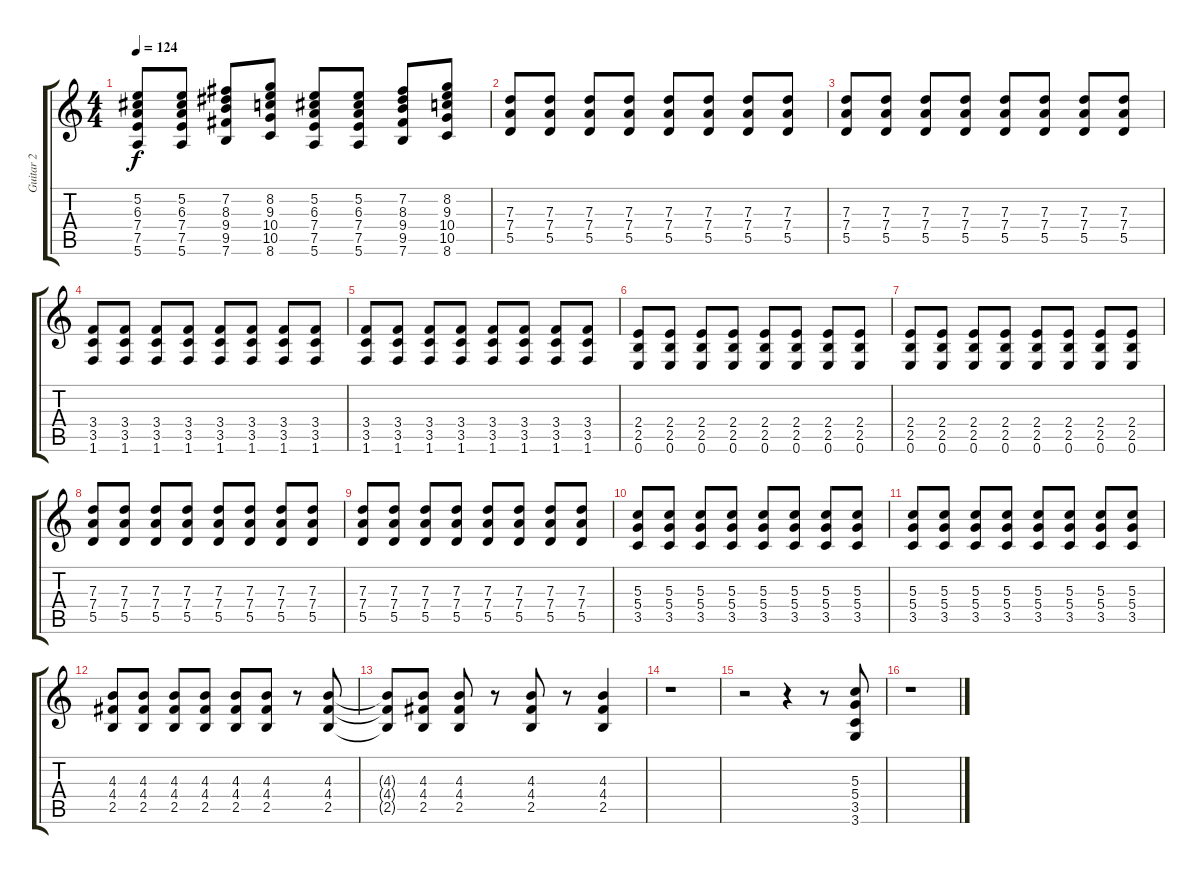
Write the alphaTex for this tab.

\track ("Guitar 2" "Guitar 2") {instrument distortionguitar}
\staff {score tabs}
\tuning (E4 B3 G3 D3 A2 E2) {hide}
\ts (4 4)
\tempo 124
\clef g2
\ks c
(5.2 6.3 7.4 7.5 5.6).8{dy f} (5.2 6.3 7.4 7.5 5.6).8 (7.2 8.3 9.4 9.5 7.6).8 (8.2 9.3 10.4 10.5 8.6).8 (5.2 6.3 7.4 7.5 5.6).8 (5.2 6.3 7.4 7.5 5.6).8 (7.2 8.3 9.4 9.5 7.6).8 (8.2 9.3 10.4 10.5 8.6).8 |
(7.3 7.4 5.5).8 (7.3 7.4 5.5).8 (7.3 7.4 5.5).8 (7.3 7.4 5.5).8 (7.3 7.4 5.5).8 (7.3 7.4 5.5).8 (7.3 7.4 5.5).8 (7.3 7.4 5.5).8 |
(7.3 7.4 5.5).8 (7.3 7.4 5.5).8 (7.3 7.4 5.5).8 (7.3 7.4 5.5).8 (7.3 7.4 5.5).8 (7.3 7.4 5.5).8 (7.3 7.4 5.5).8 (7.3 7.4 5.5).8 |
(3.4 3.5 1.6).8 (3.4 3.5 1.6).8 (3.4 3.5 1.6).8 (3.4 3.5 1.6).8 (3.4 3.5 1.6).8 (3.4 3.5 1.6).8 (3.4 3.5 1.6).8 (3.4 3.5 1.6).8 |
(3.4 3.5 1.6).8 (3.4 3.5 1.6).8 (3.4 3.5 1.6).8 (3.4 3.5 1.6).8 (3.4 3.5 1.6).8 (3.4 3.5 1.6).8 (3.4 3.5 1.6).8 (3.4 3.5 1.6).8 |
(2.4 2.5 0.6).8 (2.4 2.5 0.6).8 (2.4 2.5 0.6).8 (2.4 2.5 0.6).8 (2.4 2.5 0.6).8 (2.4 2.5 0.6).8 (2.4 2.5 0.6).8 (2.4 2.5 0.6).8 |
(2.4 2.5 0.6).8 (2.4 2.5 0.6).8 (2.4 2.5 0.6).8 (2.4 2.5 0.6).8 (2.4 2.5 0.6).8 (2.4 2.5 0.6).8 (2.4 2.5 0.6).8 (2.4 2.5 0.6).8 |
(7.3 7.4 5.5).8 (7.3 7.4 5.5).8 (7.3 7.4 5.5).8 (7.3 7.4 5.5).8 (7.3 7.4 5.5).8 (7.3 7.4 5.5).8 (7.3 7.4 5.5).8 (7.3 7.4 5.5).8 |
(7.3 7.4 5.5).8 (7.3 7.4 5.5).8 (7.3 7.4 5.5).8 (7.3 7.4 5.5).8 (7.3 7.4 5.5).8 (7.3 7.4 5.5).8 (7.3 7.4 5.5).8 (7.3 7.4 5.5).8 |
(5.3 5.4 3.5).8 (5.3 5.4 3.5).8 (5.3 5.4 3.5).8 (5.3 5.4 3.5).8 (5.3 5.4 3.5).8 (5.3 5.4 3.5).8 (5.3 5.4 3.5).8 (5.3 5.4 3.5).8 |
(5.3 5.4 3.5).8 (5.3 5.4 3.5).8 (5.3 5.4 3.5).8 (5.3 5.4 3.5).8 (5.3 5.4 3.5).8 (5.3 5.4 3.5).8 (5.3 5.4 3.5).8 (5.3 5.4 3.5).8 |
(4.3 4.4 2.5).8 (4.3 4.4 2.5).8 (4.3 4.4 2.5).8 (4.3 4.4 2.5).8 (4.3 4.4 2.5).8 (4.3 4.4 2.5).8 r.8 (4.3 4.4 2.5).8 |
(4.3{t} 4.4{t} 2.5{t}).8 (4.3 4.4 2.5).8 (4.3 4.4 2.5).8 r.8 (4.3 4.4 2.5).8 r.8 (4.3 4.4 2.5).4 |
r.1 |
r.2 r.4 r.8 (5.3 5.4 3.5 3.6).8 |
r.1
